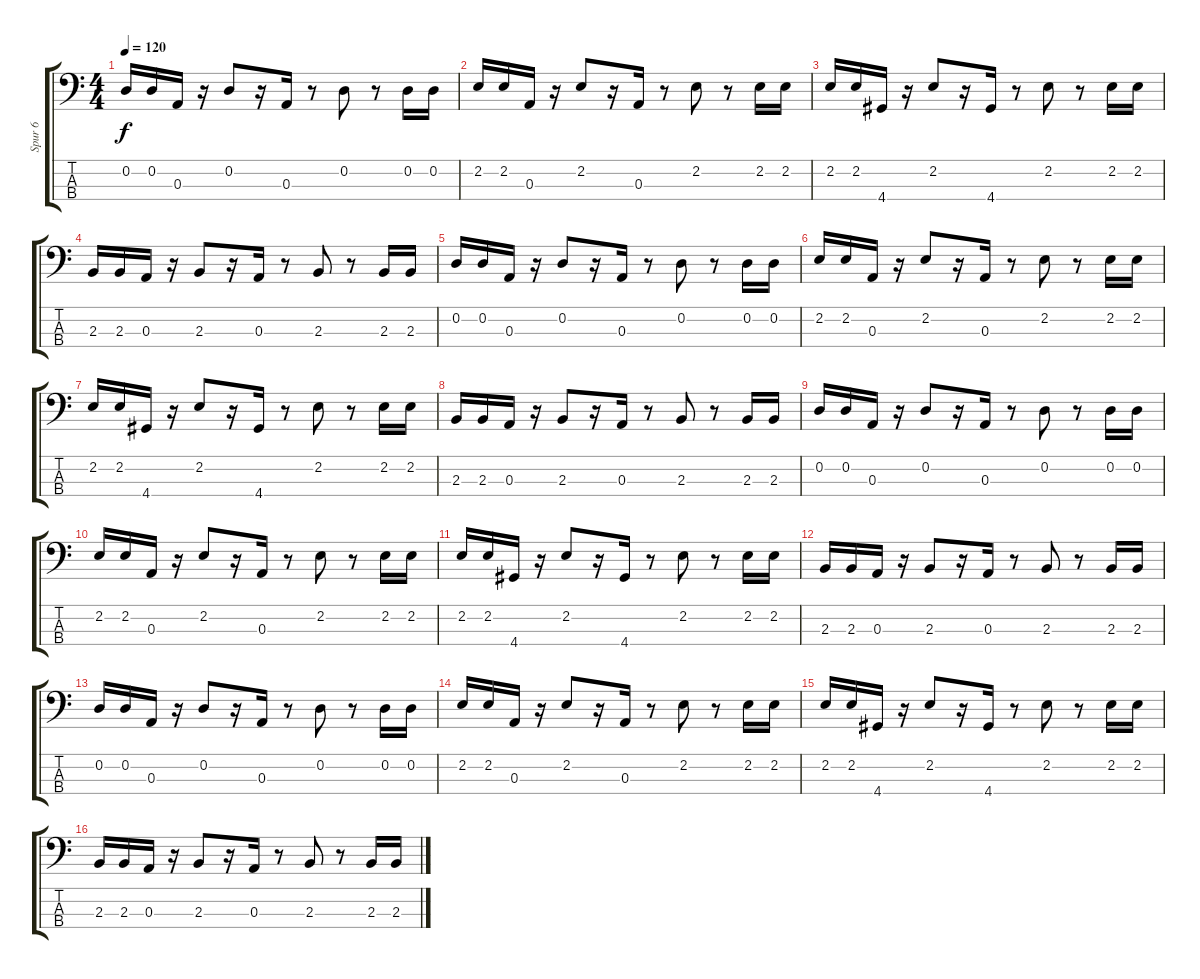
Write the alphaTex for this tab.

\track ("Spur 6" "Spur 6") {instrument synthbass2}
\staff {score tabs}
\tuning (G2 D2 A1 E1) {hide}
\ts (4 4)
\tempo 120
\clef f4
\ks c
0.2.16{dy f} 0.2.16 0.3.16 r.16 0.2.8 r.16 0.3.16 r.8 0.2.8 r.8 0.2.16 0.2.16 |
2.2.16 2.2.16 0.3.16 r.16 2.2.8 r.16 0.3.16 r.8 2.2.8 r.8 2.2.16 2.2.16 |
2.2.16 2.2.16 4.4.16 r.16 2.2.8 r.16 4.4.16 r.8 2.2.8 r.8 2.2.16 2.2.16 |
2.3.16 2.3.16 0.3.16 r.16 2.3.8 r.16 0.3.16 r.8 2.3.8 r.8 2.3.16 2.3.16 |
0.2.16 0.2.16 0.3.16 r.16 0.2.8 r.16 0.3.16 r.8 0.2.8 r.8 0.2.16 0.2.16 |
2.2.16 2.2.16 0.3.16 r.16 2.2.8 r.16 0.3.16 r.8 2.2.8 r.8 2.2.16 2.2.16 |
2.2.16 2.2.16 4.4.16 r.16 2.2.8 r.16 4.4.16 r.8 2.2.8 r.8 2.2.16 2.2.16 |
2.3.16 2.3.16 0.3.16 r.16 2.3.8 r.16 0.3.16 r.8 2.3.8 r.8 2.3.16 2.3.16 |
0.2.16 0.2.16 0.3.16 r.16 0.2.8 r.16 0.3.16 r.8 0.2.8 r.8 0.2.16 0.2.16 |
2.2.16 2.2.16 0.3.16 r.16 2.2.8 r.16 0.3.16 r.8 2.2.8 r.8 2.2.16 2.2.16 |
2.2.16 2.2.16 4.4.16 r.16 2.2.8 r.16 4.4.16 r.8 2.2.8 r.8 2.2.16 2.2.16 |
2.3.16 2.3.16 0.3.16 r.16 2.3.8 r.16 0.3.16 r.8 2.3.8 r.8 2.3.16 2.3.16 |
0.2.16 0.2.16 0.3.16 r.16 0.2.8 r.16 0.3.16 r.8 0.2.8 r.8 0.2.16 0.2.16 |
2.2.16 2.2.16 0.3.16 r.16 2.2.8 r.16 0.3.16 r.8 2.2.8 r.8 2.2.16 2.2.16 |
2.2.16 2.2.16 4.4.16 r.16 2.2.8 r.16 4.4.16 r.8 2.2.8 r.8 2.2.16 2.2.16 |
2.3.16 2.3.16 0.3.16 r.16 2.3.8 r.16 0.3.16 r.8 2.3.8 r.8 2.3.16 2.3.16
